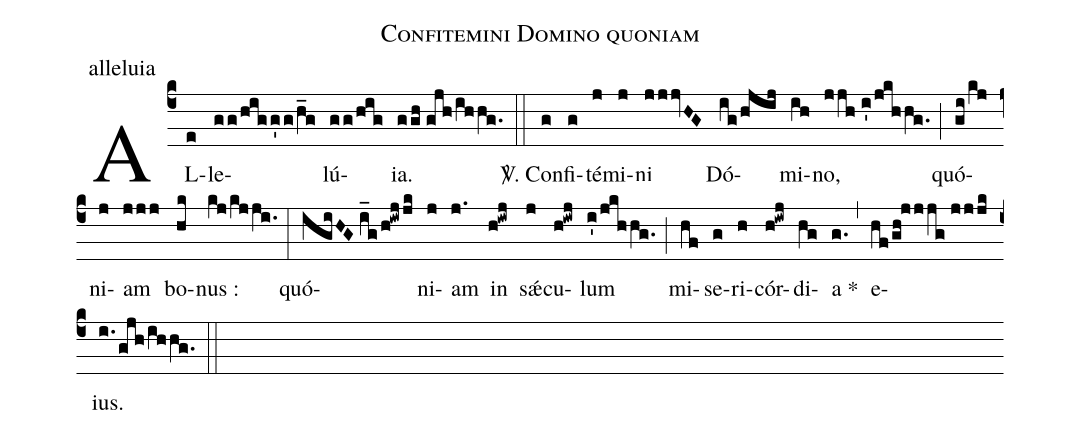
name:Confitemini Domino quoniam;
office-part:alleluia;
%%
(c4) AL(e)le(gg/higg'g/h_g)lú(gg/hig)ia.(ggh//gjh/ihhg.) (::)

<sp>V/</sp>. Con(g)fi(g)té(j)mi(j)ni(jjjvHG) Dó(ig/hjij)mi(ih)no,(jjh//i'/jkhhg.) (;) quó(gi/kj)ni(j)am(jjj) bo(hk)nus :(kj/kjji.) (:)
quó(igiHG//i_g/h!iwj/jk)ni(j)am(j.) in(h!iwj) s<sp>'ae</sp>(j)cu(h!iwj)lum(i'/jkhhg.) (;) mi(hf)se(g)ri(h)cór(h!iwj)di(hg)a *(g.) (,) e(hf/gh!jjjg//jjjk)ius.(i./gjh/ihhg.) (::)
